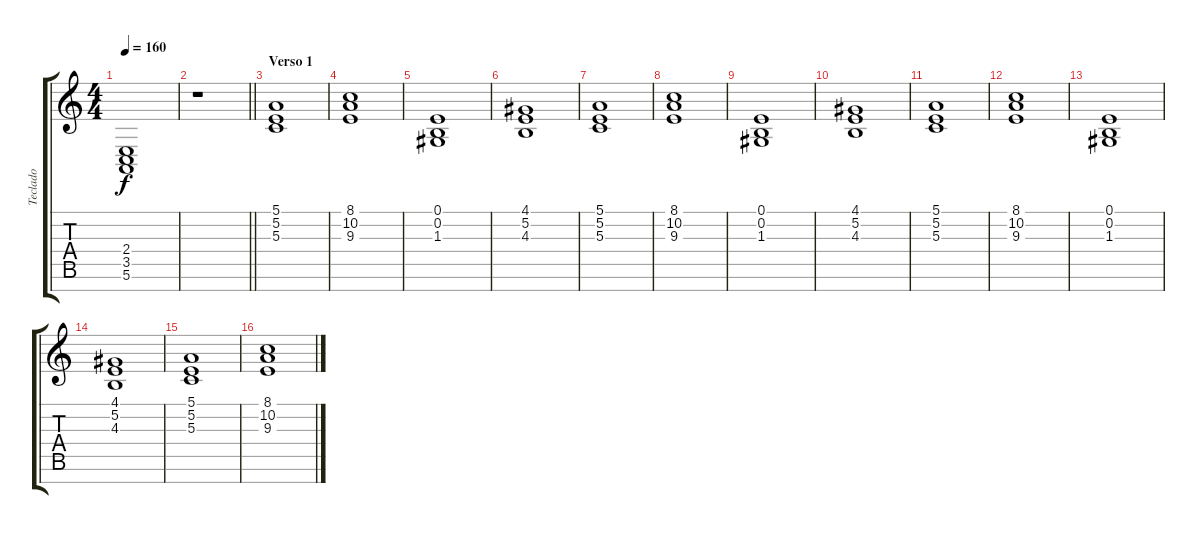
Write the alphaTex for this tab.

\track ("Teclado" "Teclado") {instrument stringensemble1}
\staff {score tabs}
\tuning (E4 B3 G3 D3 A2 E2 B1) {hide}
\ts (4 4)
\tempo 160
\clef g2
\ks c
(2.4{t} 3.5{t} 5.6{t}).1{dy f} |
\barLineRight lightlight
r.1 |
\section ("" "Verso 1")
(5.1 5.2 5.3).1 |
(8.1 10.2 9.3).1 |
(0.1 0.2 1.3).1 |
(4.1 5.2 4.3).1 |
(5.1 5.2 5.3).1 |
(8.1 10.2 9.3).1 |
(0.1 0.2 1.3).1 |
(4.1 5.2 4.3).1 |
(5.1 5.2 5.3).1 |
(8.1 10.2 9.3).1 |
(0.1 0.2 1.3).1 |
(4.1 5.2 4.3).1 |
(5.1 5.2 5.3).1 |
(8.1 10.2 9.3).1
